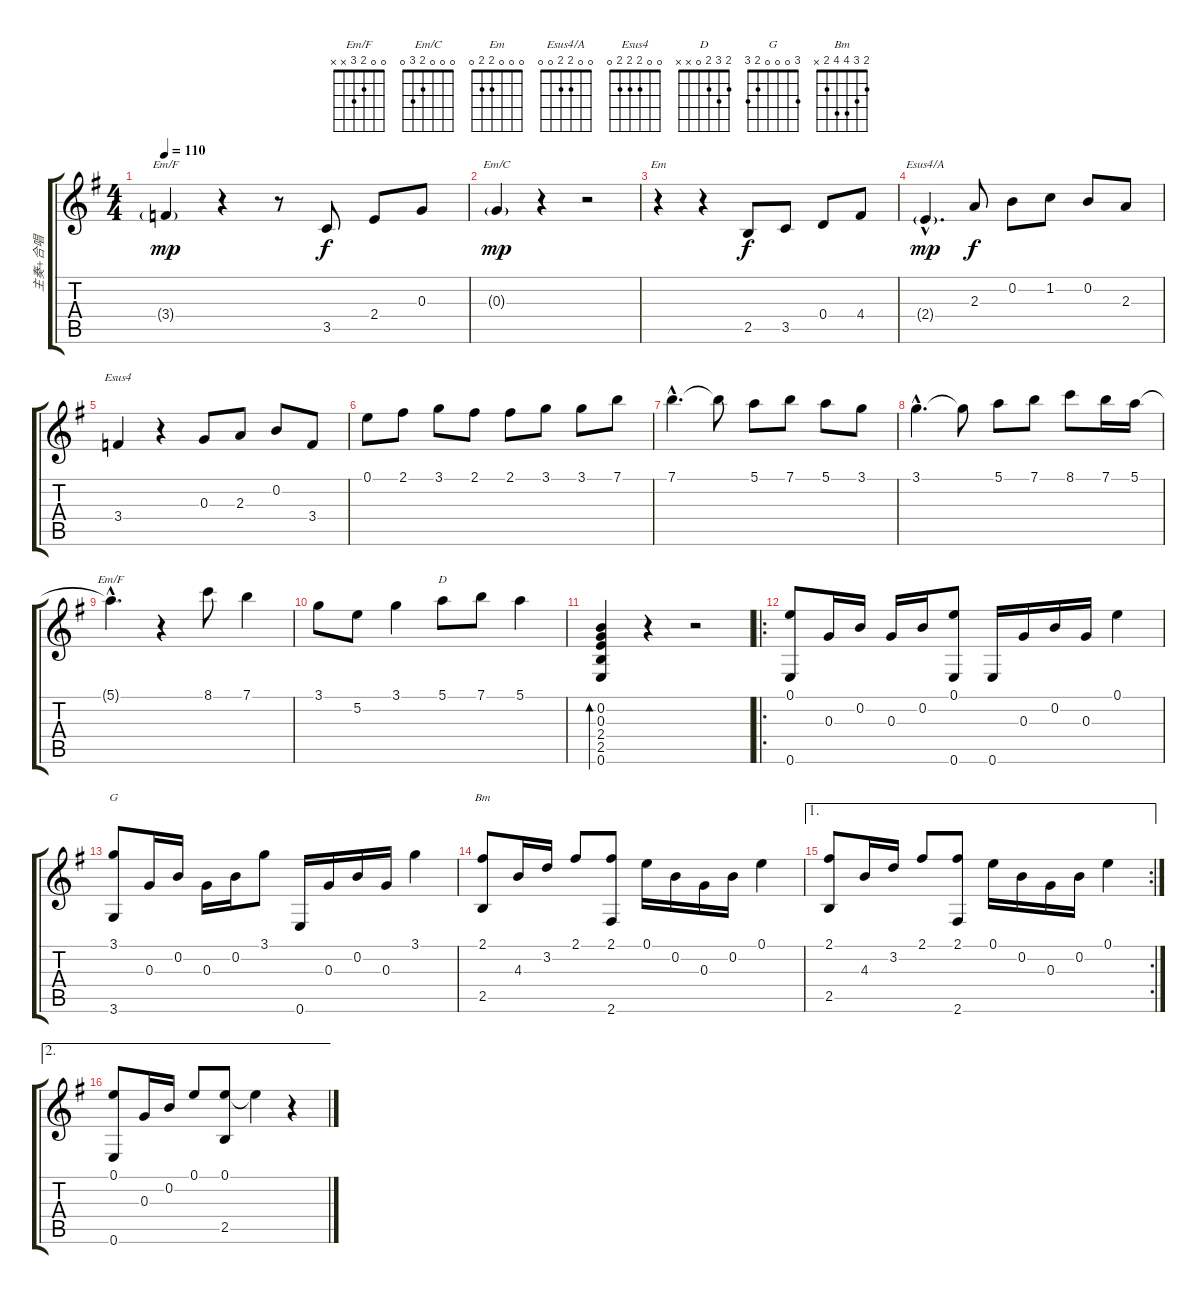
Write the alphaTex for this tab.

\track ("主奏+合唱" "主奏+合唱") {instrument acousticguitarsteel}
\staff {score tabs}
\tuning (E4 B3 G3 D3 A2 E2) {hide}
\chord ("Em/F" 0 0 0 3 3 2)
\chord ("Em/C" 0 0 0 2 3 0)
\chord ("Em" 0 0 0 2 2 0)
\chord ("Esus4/A" 0 0 2 2 0 0)
\chord ("Esus4" 0 0 2 2 2 0)
\chord ("Em/F" 0 0 2 3 x x)
\chord ("D" 2 3 2 0 x x)
\chord ("G" 3 0 0 0 2 3)
\chord ("Bm" 2 3 4 4 2 x)
\ts (4 4)
\tempo 110
\clef g2
\ks g
3.4{g}.4{ch "Em/F" dy mp} r.4 r.8 3.5.8{dy f} 2.4.8 0.3.8 |
0.3{g}.4{ch "Em/C" dy mp} r.4 r.2 |
r.4{ch "Em"} r.4 2.5.8{dy f} 3.5.8 0.4.8 4.4.8 |
2.4{g hac}.4{d ch "Esus4/A" dy mp} 2.3.8{dy f} 0.2.8 1.2.8 0.2.8 2.3.8 |
3.4.4{ch "Esus4"} r.4 0.3.8 2.3.8 0.2.8 3.4.8 |
0.1.8 2.1.8 3.1.8 2.1.8 2.1.8 3.1.8 3.1.8 7.1.8 |
7.1{hac}.4{d} 7.1{t}.8 5.1.8 7.1.8 5.1.8 3.1.8 |
3.1{hac}.4{d} 3.1{t}.8 5.1.8 7.1.8 8.1.8 7.1.16 5.1.16 |
5.1{hac t}.4{d ch "Em/F"} r.4 8.1.8 7.1.4 |
3.1.8 5.2.8 3.1.4 5.1.8{ch "D"} 7.1.8 5.1.4 |
(0.2 0.3 2.4 2.5 0.6).4{bd 480} r.4 r.2 |
\ro
(0.1 0.6).8 0.3.16 0.2.16 0.3.16 0.2.16 (0.1 0.6).8 0.6.16 0.3.16 0.2.16 0.3.16 0.1.4 |
(3.1 3.6).8{ch "G"} 0.3.16 0.2.16 0.3.16 0.2.16 3.1.8 0.6.16 0.3.16 0.2.16 0.3.16 3.1.4 |
(2.1 2.5).8{ch "Bm"} 4.3.16 3.2.16 2.1.8 (2.1 2.6).8 0.1.16 0.2.16 0.3.16 0.2.16 0.1.4 |
\ae 1
\rc 2
(2.1 2.5).8 4.3.16 3.2.16 2.1.8 (2.1 2.6).8 0.1.16 0.2.16 0.3.16 0.2.16 0.1.4 |
\ae 2
(0.1 0.6).8 0.3.16 0.2.16 0.1.8 (0.1 2.5).8 0.1{t}.4 r.4
